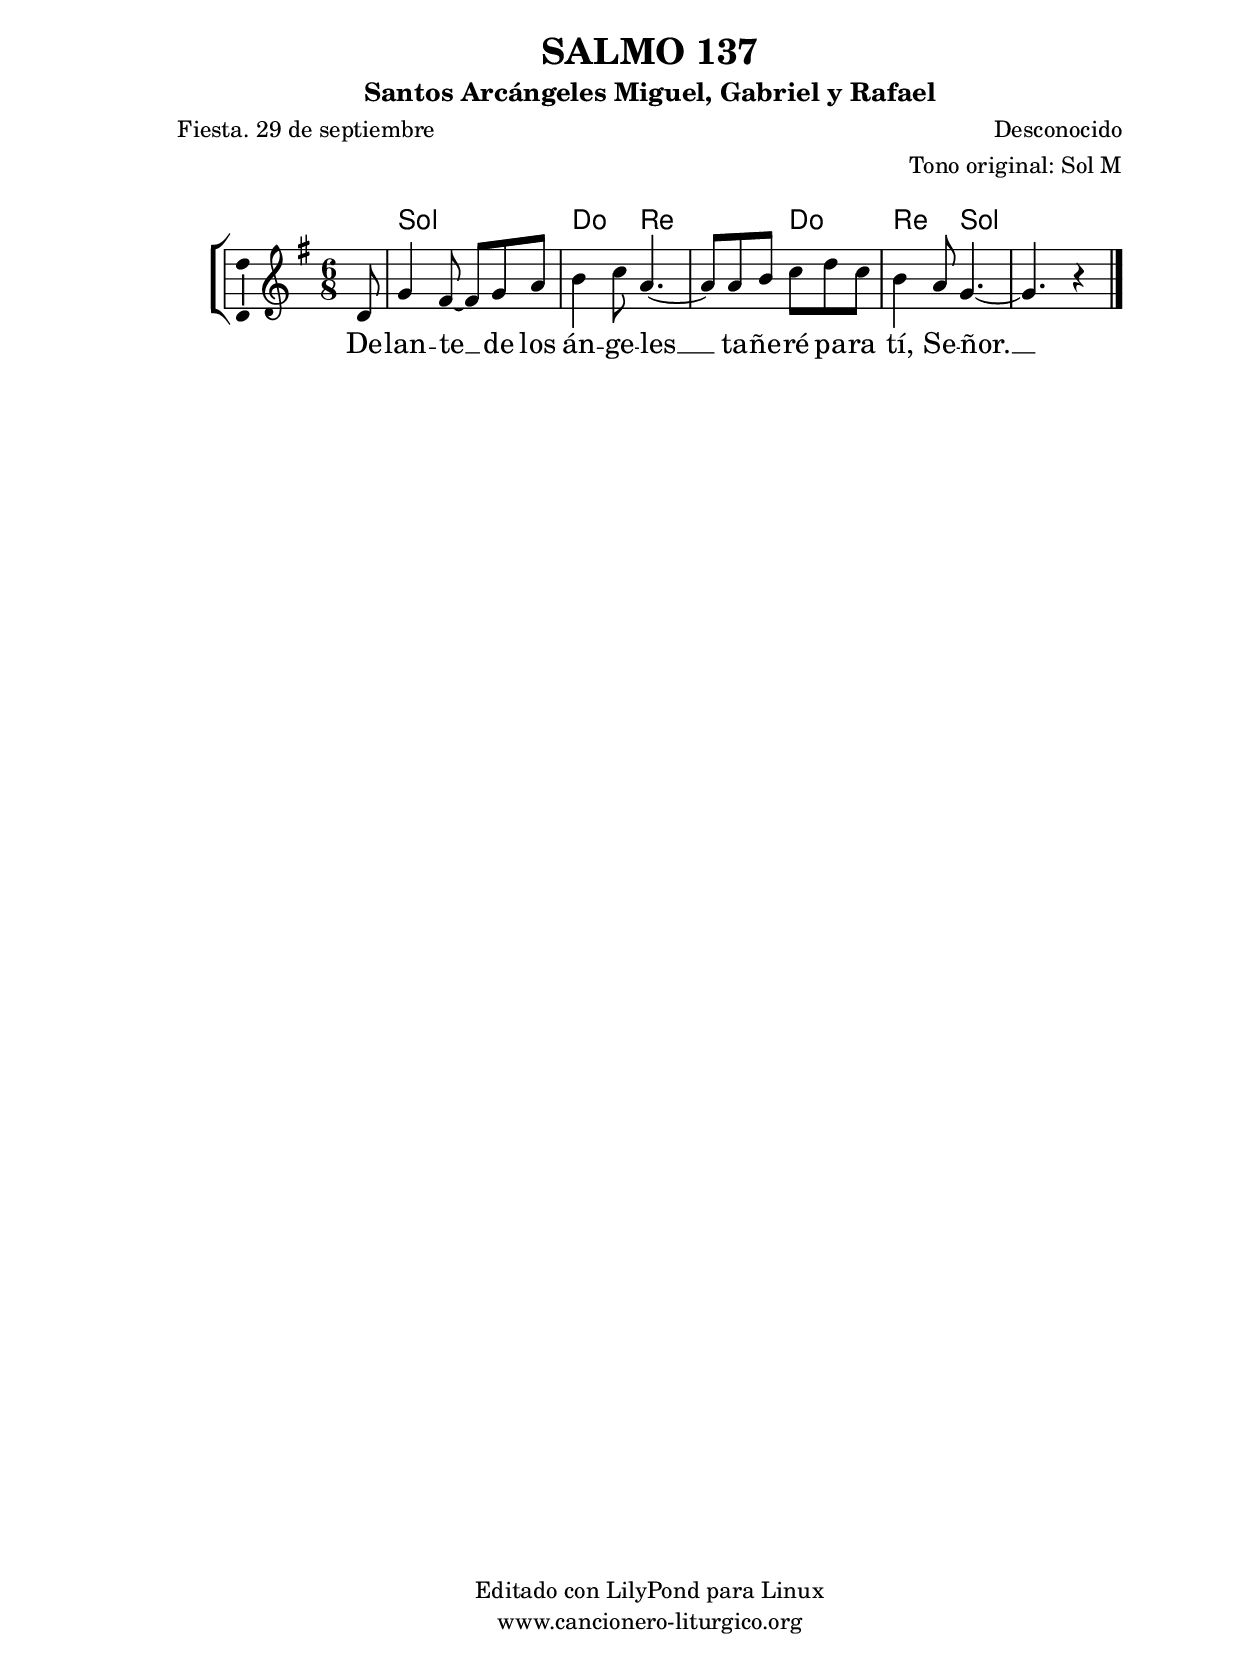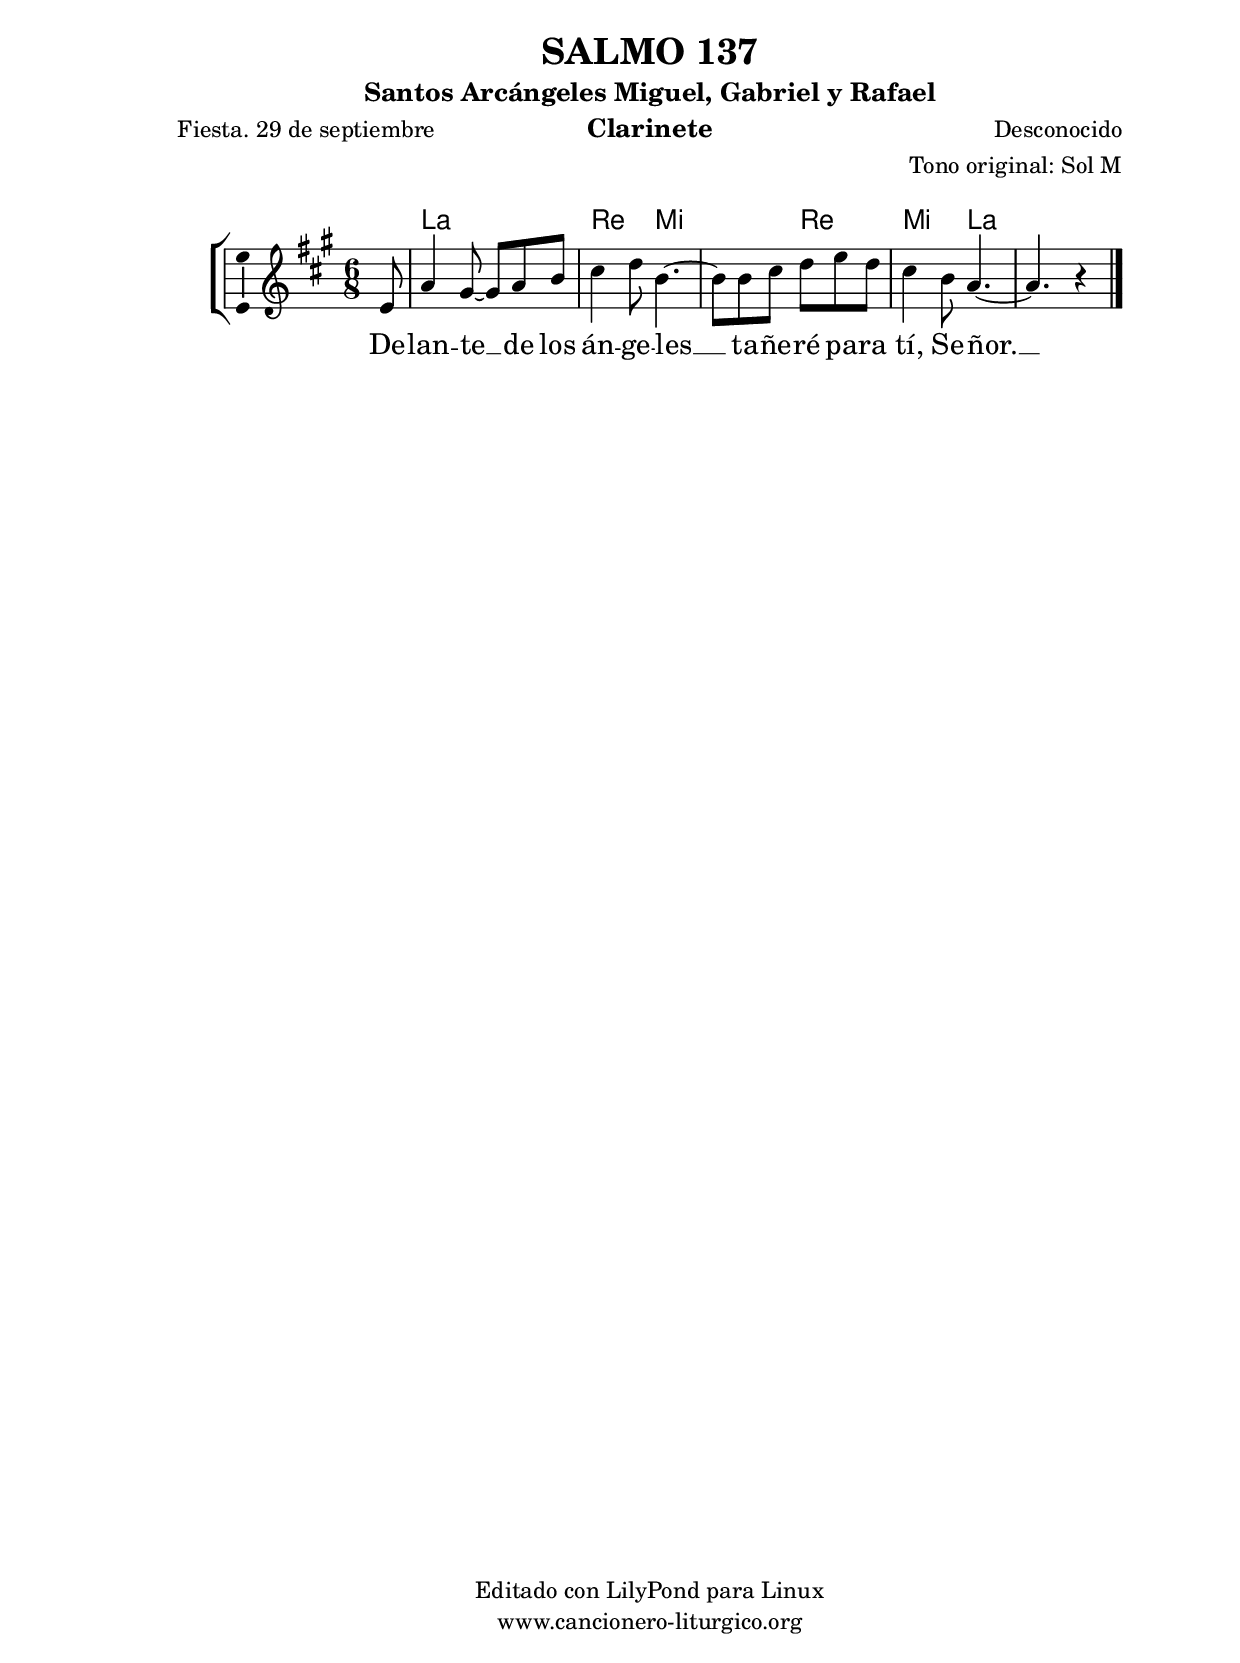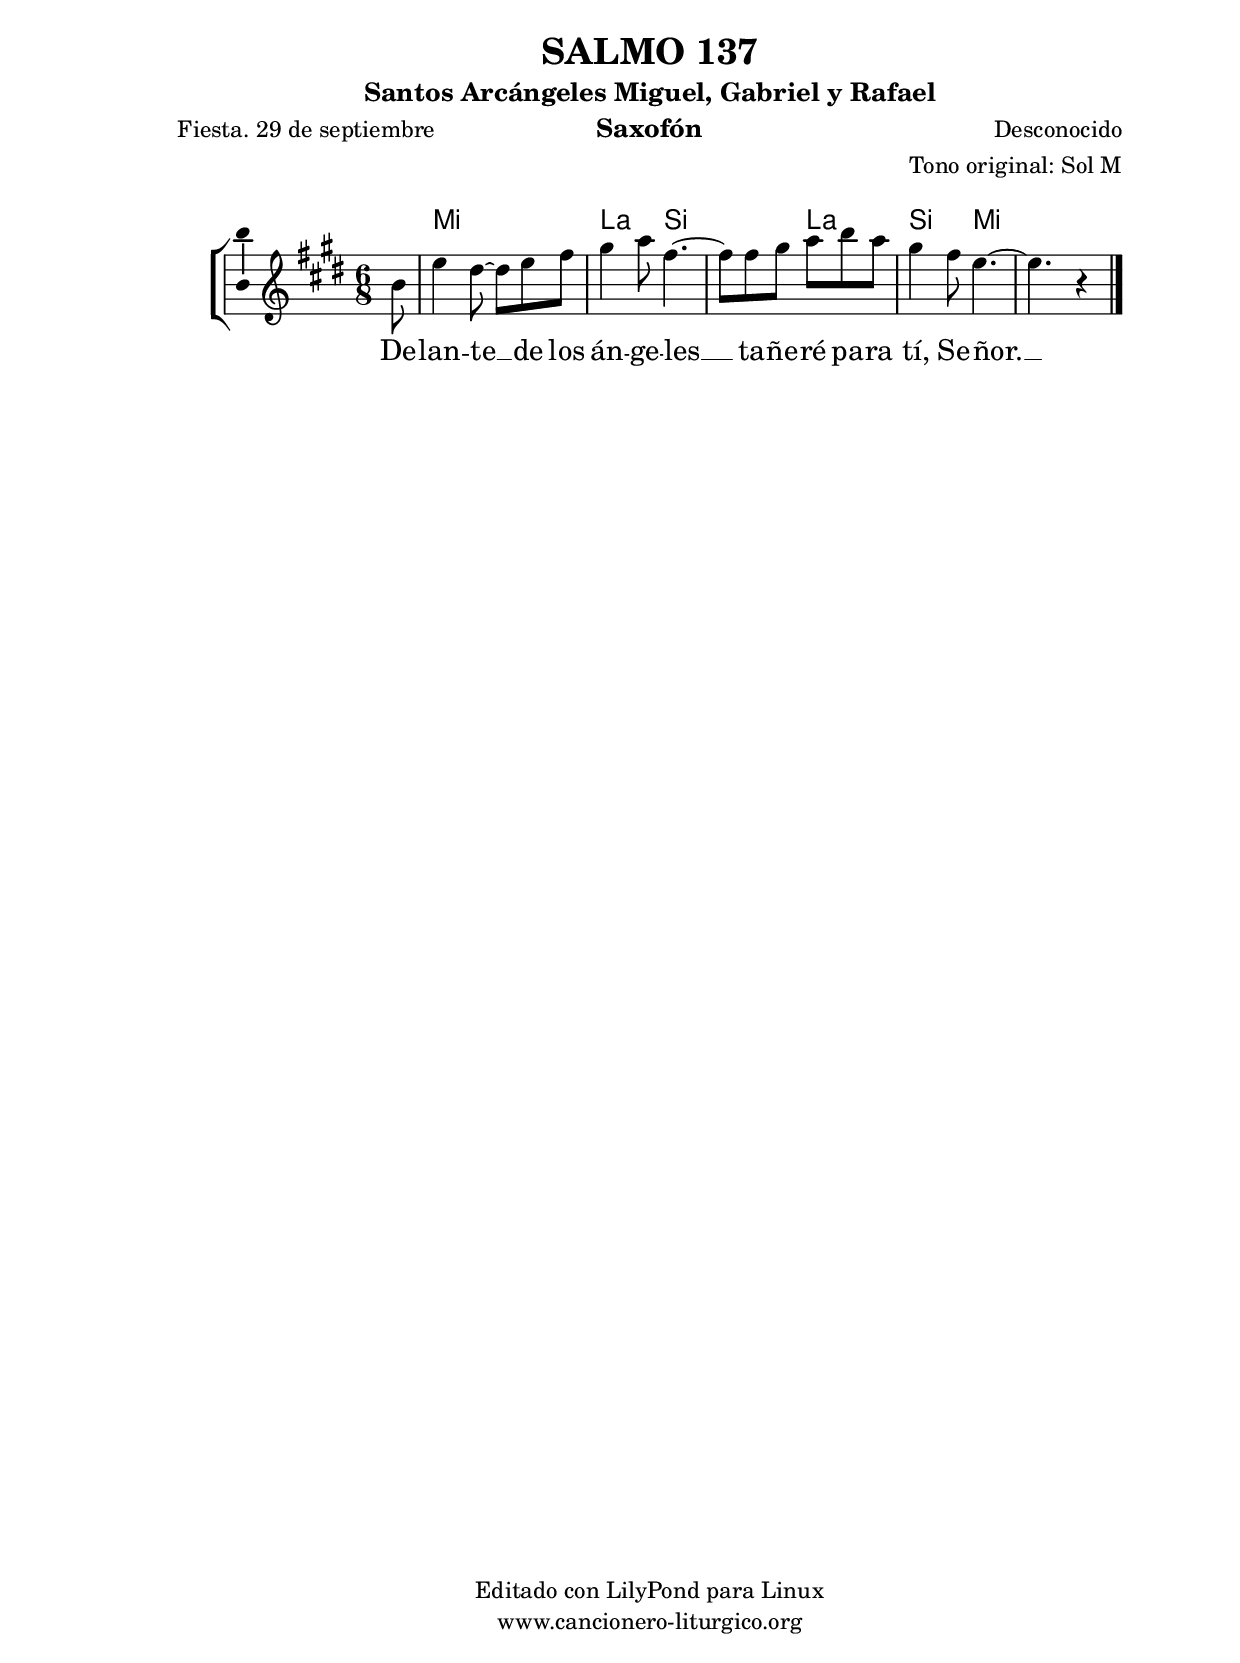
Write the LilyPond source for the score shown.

%
%para convertir .midi en .wav:
%timidity filename.midi -Ow -o finename.wav
%
%
%Para convertir de .wav a .mp3:
%lame -h -m j filename.wav
%
%
%para escuchar el midi:
%timidity nombrefichero.midi
%


%versión de lilypond para la que se ha escrito esta partitura:
\version "2.16.0"

	%Tamaño papel
	#(set-default-paper-size "a4")
	%Tamaño partitura
	#(set-global-staff-size 20)
	%No responde al pulsar sobre una nota
	#(ly:set-option 'point-and-click #f)

%parámetros del encabezamiento:
\header {
	title = "SALMO 137"
	subtitle = "Santos Arcángeles Miguel, Gabriel y Rafael"
	composer = "Desconocido"
	poet = "Fiesta. 29 de septiembre"
	meter = ""
	arranger = "Tono original: Sol M"
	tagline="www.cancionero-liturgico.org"
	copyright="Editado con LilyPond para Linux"
	}

%parámetros asociados al papel:
\paper  {
	oddHeaderMarkup = \markup {\fill-line { \on-the-fly #not-first-page \fromproperty #'header:title \on-the-fly #not-first-page \fromproperty #'header:composer }}
	evenHeaderMarkup = \markup {\fill-line { \fromproperty #'header:composer \fromproperty #'header:title }}
	#(set-paper-size "a4")
	print-page-number = ##f
	first-page-number = 1
	print-first-page-number = ##f
%	head-separation = 3.0 \cm
	top-margin = 2.0 \cm
	bottom-margin = 0.5\cm
%%%	bottom-margin = -1.0\cm
	left-margin = 3.0 \cm
	line-width = 16.0 \cm 
	indent = 8\mm
	interscoreline = 2.\mm
	between-system-space = 15\mm
%	para que las partituras no llenen la hoja:
	ragged-bottom = ##t
%	idem para la última hoja:
	ragged-last-bottom = ##f
%	para que las partituras llenen el ancho del papel:
	ragged-last = ##f
	after-title-space = 2.5 \cm
%page-count=1
%system-count=8

	%Flexible Vertical Spacing
%	markup-markup-spacing =
%	#'((basic-distance . 15) (minimum-distance . 15) (padding . 3))
	markup-system-spacing =
	#'((basic-distance . 15) (minimum-distance . 15) (padding . 3))
	system-system-spacing =
	#'((basic-distance . 15) (minimum-distance . 15) (padding . 3))
	score-system-spacing =
	#'((basic-distance . 15) (minimum-distance . 15) (padding . 5))
%	top-system-spacing = % header
%	#'((basic-distance . 8) (minimum-distance . 0) (padding . 3))
%	top-markup-spacing =
%	#'((basic-distance . 20) (minimum-distance . 20) (padding . 3))
	last-bottom-spacing = % footer
	#'((basic-distance . 5) (minimum-distance . 5) (padding . 3))
%	score-markup-spacing =
%	#'((basic-distance . 16) (minimum-distance . 13) (padding . 3))

	}


%parámetros que afectan a toda la partitura:
global =  {
	%clave de sol (G):
	\clef G
	%armadura:
%	\transpose  d c
	\key g \major
	\tempo 4=80
	\set Score.tempoHideNote = ##t
	}


acordes = {
	\italianChords
	\chordmode {
%	\transpose  d c
{
s8
g2. c4. d2. c4. d g2.
	}
	}
}


melodia = 
%	\transpose  d c
{
	\relative c'{
\time 6/8

\partial8
d8
g4 fis8~fis g a
b4 c8 a4.~
a8 a b c d c
b4 a8 g4.~
g4. r4 %s8

	\bar "|."
	}
	}


texto = \lyricmode {
De -- lan -- te __ de los án -- ge -- les __
ta -- ñe -- ré pa -- ra tí, Se -- ñor. __
	}


acordesStaff = \context ChordNames = acordesStaff <<
	\set chordChanges = ##t
	\acordes
	>>


vozStaff = \context Voice = vozStaff
\with {\consists "Ambitus_engraver"}
<<
%	\set Staff.instrumentName = ""
%	\set Staff.shortInstrumentName = ""
%	\set Staff.midiInstrument = #"clarinet"
%	\set Staff.midiInstrument = #"cello"
%	\set Staff.midiInstrument = #"flute"
	\set Staff.midiInstrument = #"electric guitar (jazz)"
%	\set Staff.midiInstrument = #"english horn"
%	\set Staff.midiInstrument = #"violin"
%	\set Staff.midiInstrument = #"glockenspiel"
	\set Staff.midiMinimumVolume = #0.7
	\set Staff.midiMaximumVolume = #0.9
	\global
	\melodia
	>>


textoStaff = \context Lyrics = textoStaff <<
	\lyricsto vozStaff \texto
	>>

\book {
	\score {
		\context ChoirStaff {
			\override StaffGroup.SystemStartBracket #'collapse-height = #1
			\override Score.SystemStartBar #'collapse-height = #1
			<<
			\acordesStaff
			\vozStaff
			\textoStaff
			>>
			}
		\layout {
	    		\context {
				\Lyrics
				\override LyricText #'font-size = #2
				}
	   		 \context {
				\Score
				%fontSize = #3
				\override StaffSymbol #'staff-space = #(magstep +3)
				%\override Beam #'thickness = #0.55
				%\override SpacingSpanner #'spacing-increment = #1.0
				%\override Slur #'height-limit = #1.5
				}
			}
		}
	\score {
		\unfoldRepeats
		\context ChoirStaff {
			<<
			\acordesStaff
			\vozStaff
			>>
			}
		\midi {
	  		\context {
	  			\Score
				tempoWholesPerMinute = #(ly:make-moment 70 4)
				}
			}
		}
	}

%Partitura para clarinete
#(define output-suffix "C")
\book {
	\header{
		instrument = "Clarinete"
		}
	\score {
		\context ChoirStaff {
			\override StaffGroup.SystemStartBracket #'collapse-height = #1
			\override Score.SystemStartBar #'collapse-height = #1
\transpose c d
			<<
			\acordesStaff
			\vozStaff
			\textoStaff
			>>
			}
		\layout {
	    		\context {
				\Lyrics
				\override LyricText #'font-size = #2
				}
	   		 \context {
				\Score
				%fontSize = #3
				\override StaffSymbol #'staff-space = #(magstep +3)
				%\override Beam #'thickness = #0.55
				%\override SpacingSpanner #'spacing-increment = #1.0
				%\override Slur #'height-limit = #1.5
				}
			}
		}
	}

%Partitura para saxofón
#(define output-suffix "S")
\book {
	\header{
		instrument = "Saxofón"
		}
	\score {
		\context ChoirStaff {
			\override StaffGroup.SystemStartBracket #'collapse-height = #1
			\override Score.SystemStartBar #'collapse-height = #1
\transpose c a
			<<
			\acordesStaff
			\vozStaff
			\textoStaff
			>>
			}
		\layout {
	    		\context {
				\Lyrics
				\override LyricText #'font-size = #2
				}
	   		 \context {
				\Score
				%fontSize = #3
				\override StaffSymbol #'staff-space = #(magstep +3)
				%\override Beam #'thickness = #0.55
				%\override SpacingSpanner #'spacing-increment = #1.0
				%\override Slur #'height-limit = #1.5
				}
			}
		}
	}

